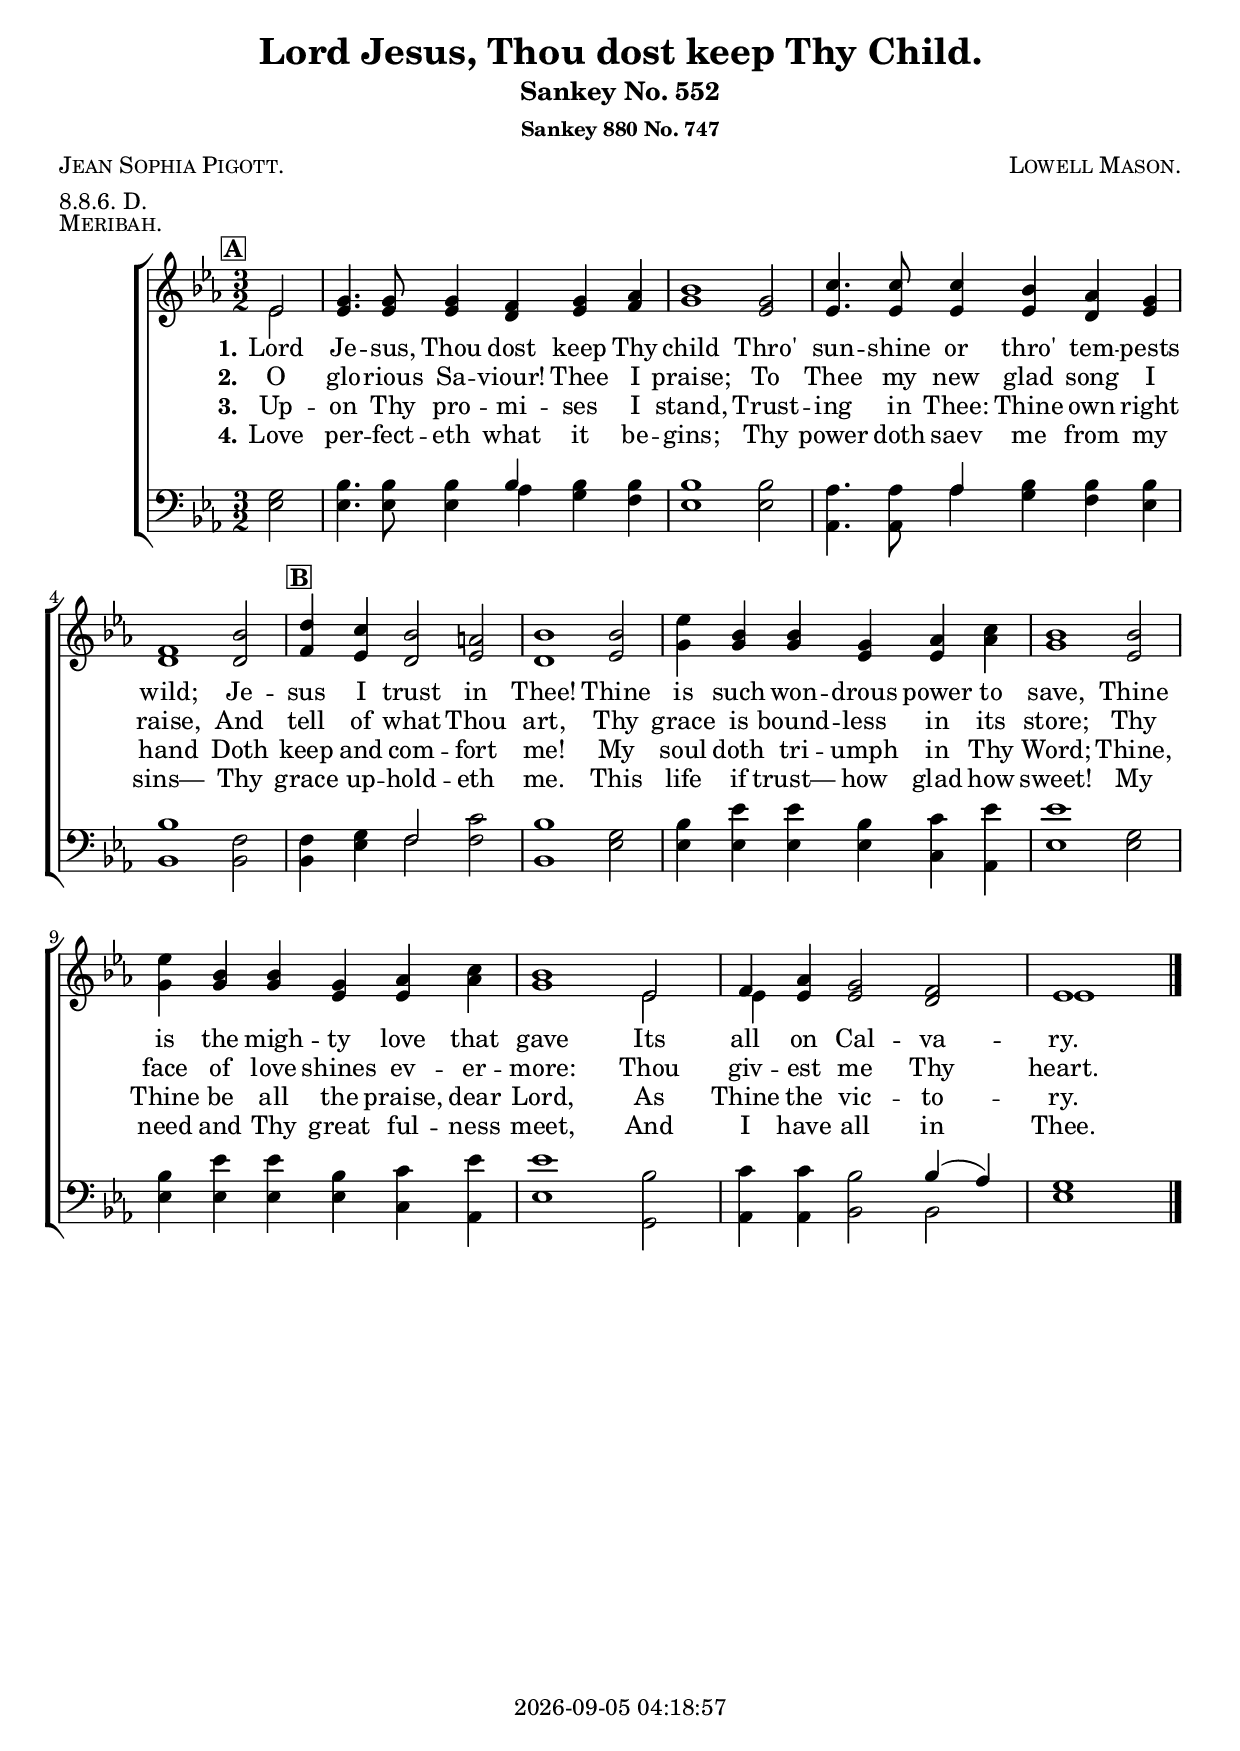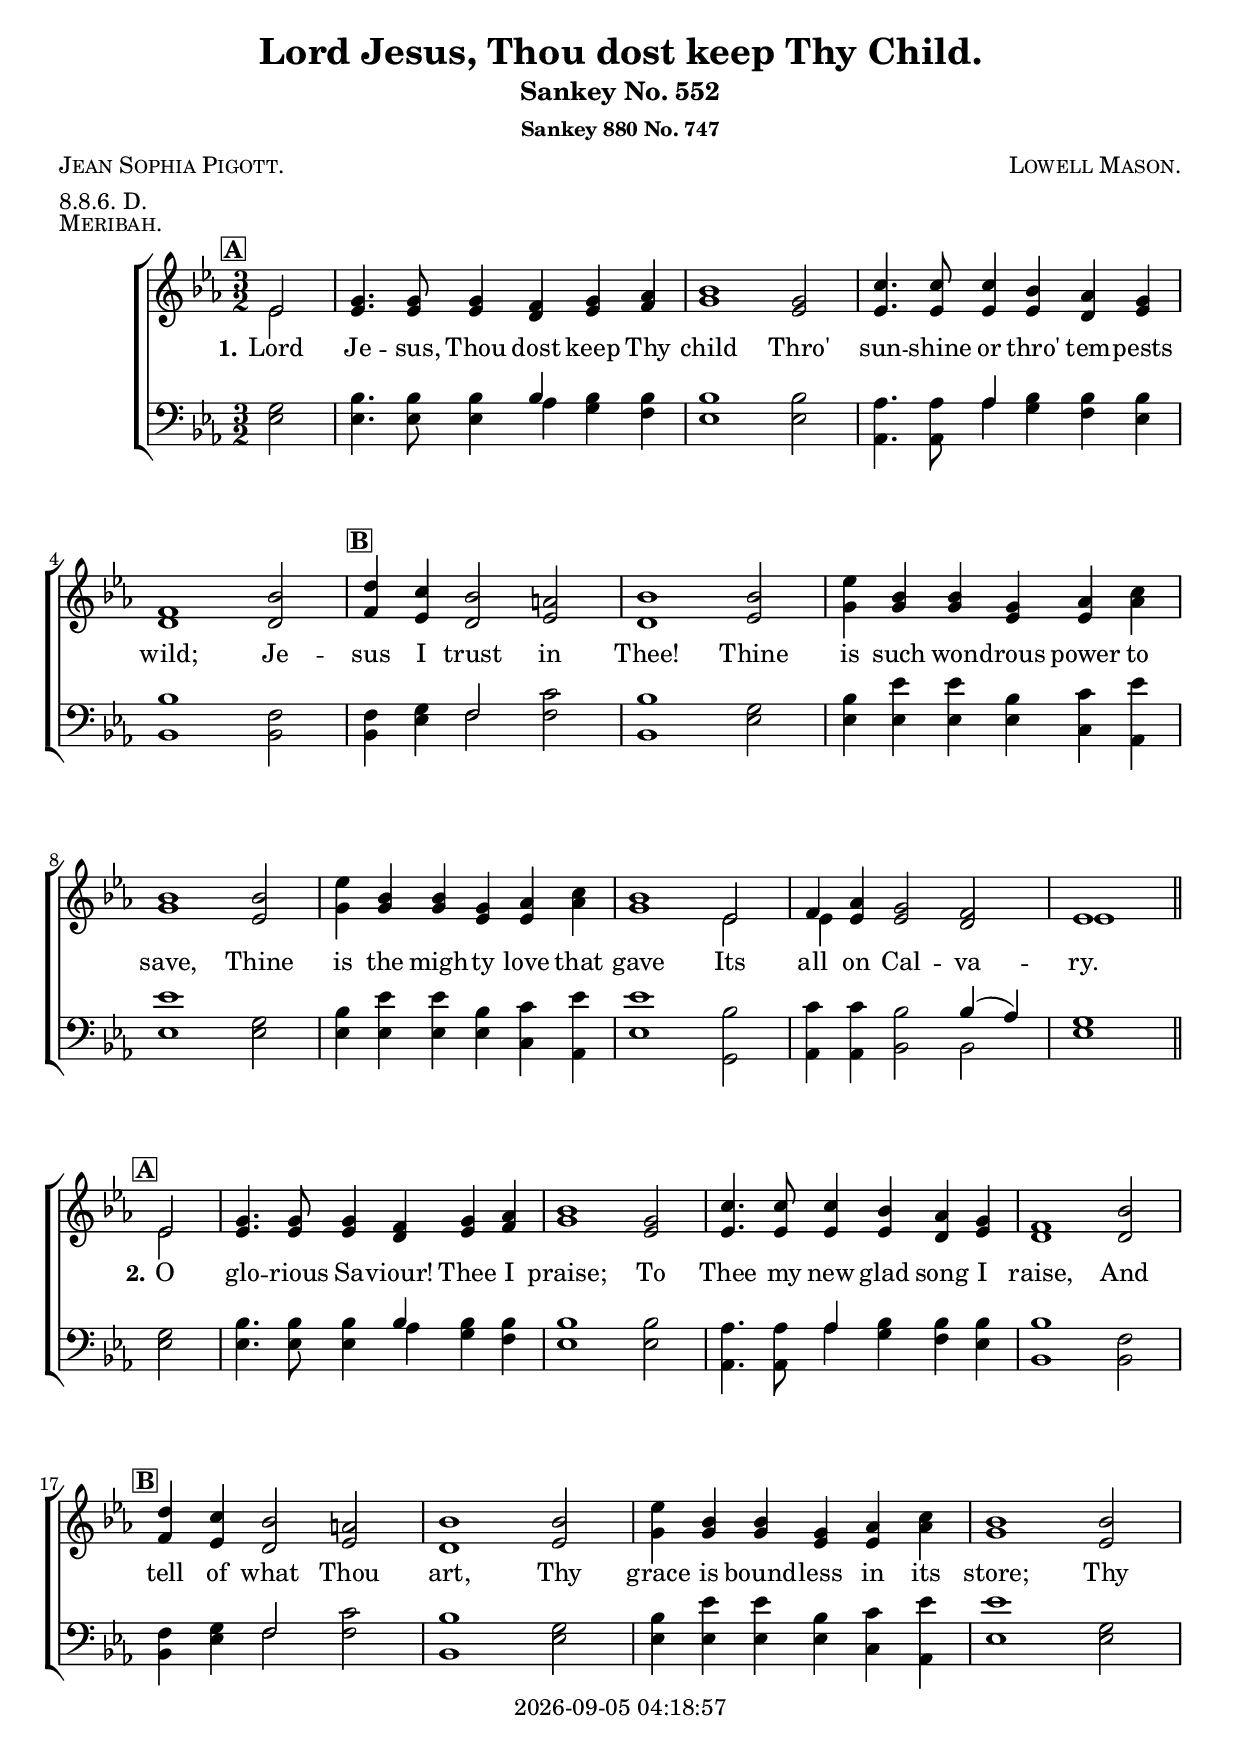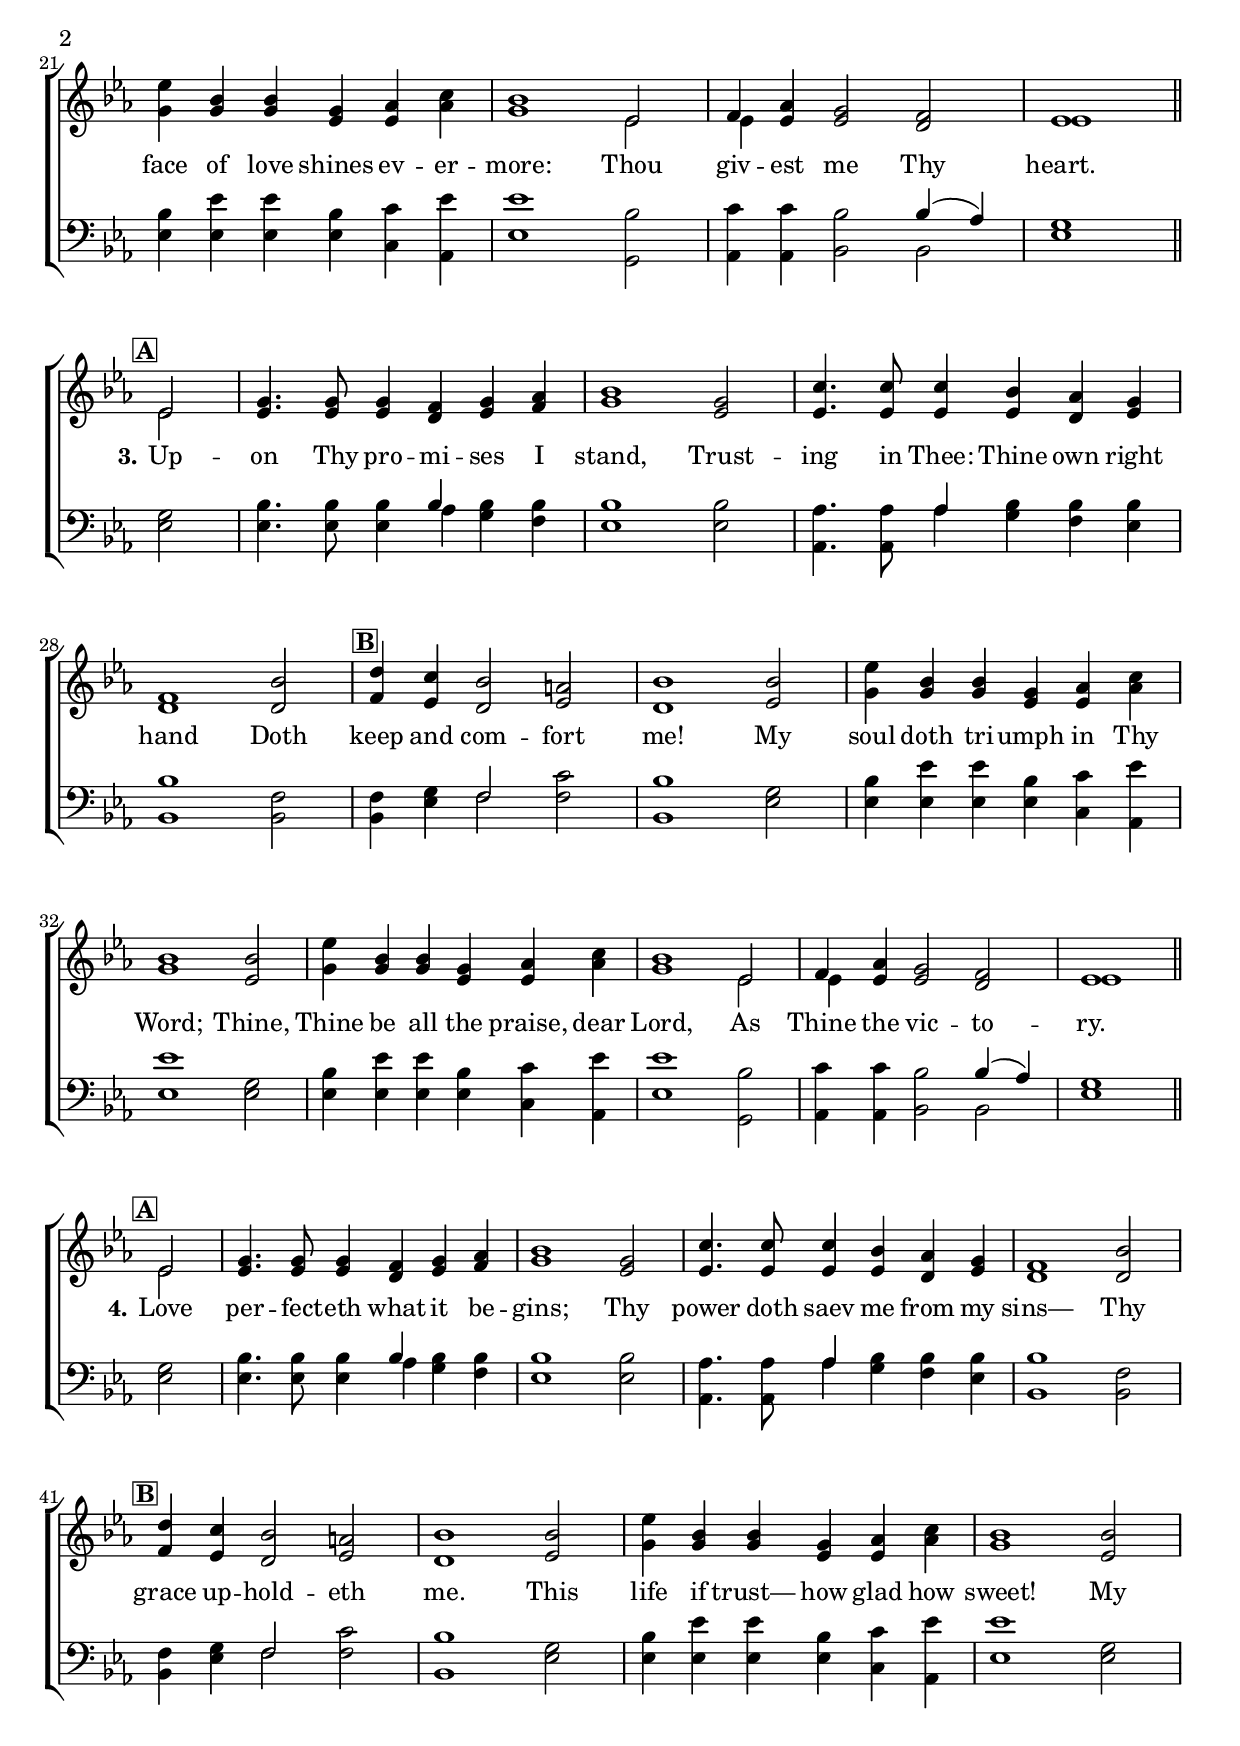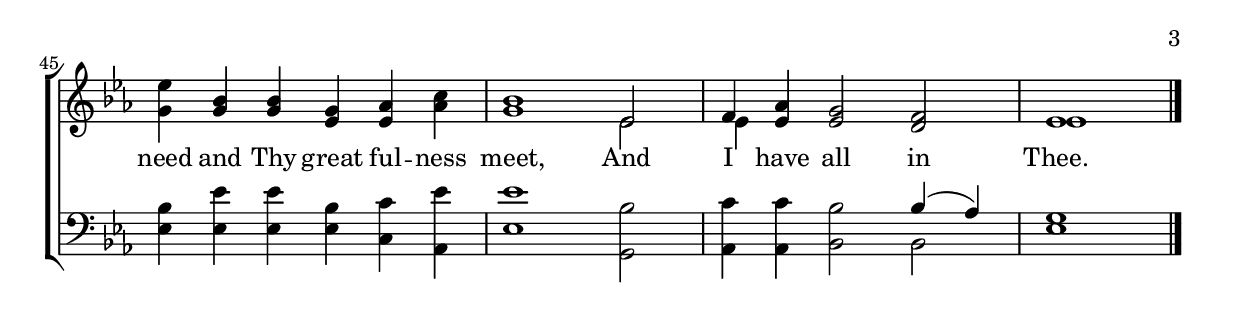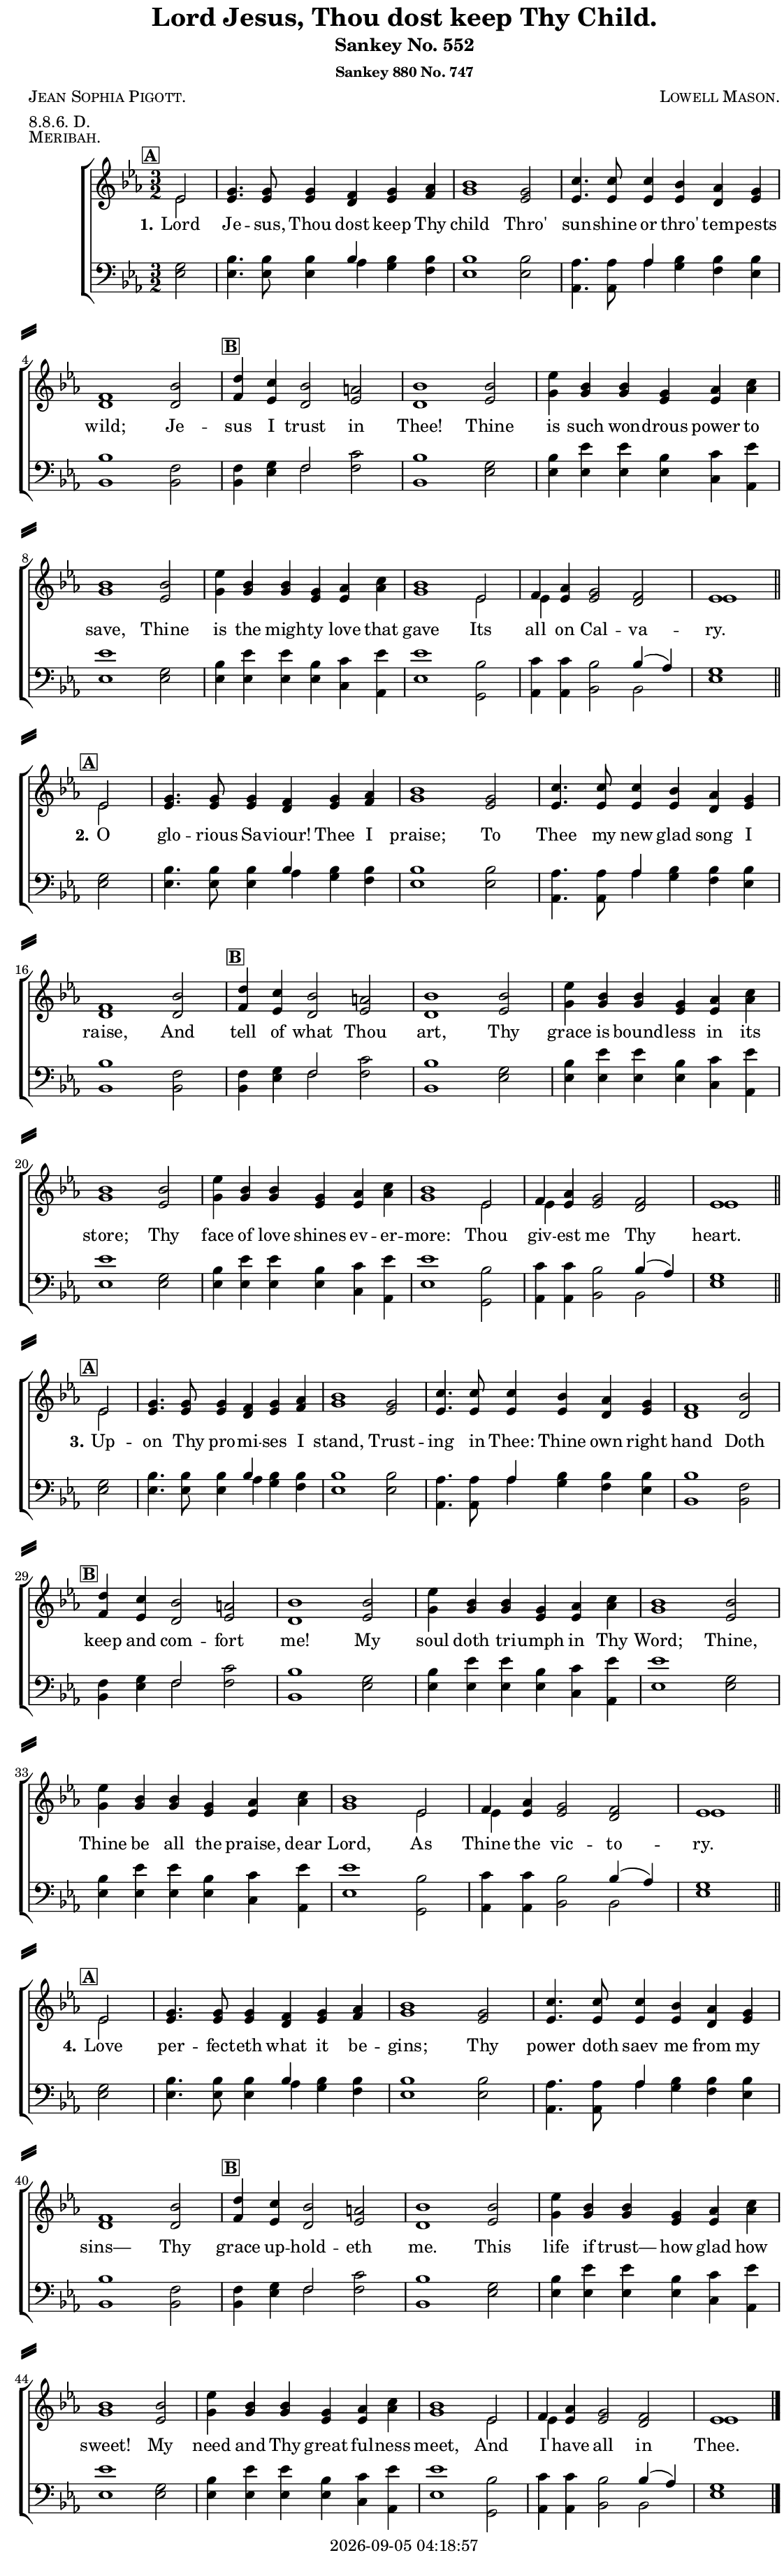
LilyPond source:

\version "2.22.1"

\include "articulate.ly"

today = #(strftime "%Y-%m-%d %H:%M:%S" (localtime (current-time)))

\header {
% centered at top
%  dedication  = "dedication"
  title       = "Lord Jesus, Thou dost keep Thy Child."
  subtitle    = "Sankey No. 552"
  subsubtitle = "Sankey 880 No. 747"
%  instrument  = "instrument"
  
% arrangement of following lines:
%
%  poet    composer
%  meter   arranger
%  piece       opus

  composer    = \markup\smallCaps "Lowell Mason."
%  arranger    = "arranger"
%  opus        = "opus"

  poet        = \markup\smallCaps "Jean Sophia Pigott."
  meter       = \markup\smallCaps "8.8.6. D."
  piece       = \markup\smallCaps "Meribah."

% centered at bottom
% tagline     = "tagline" % default lilypond version
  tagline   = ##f
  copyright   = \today
}

% #(set-global-staff-size 16)

global = {
  \key ees \major
  \time 3/2
  \partial 2
}

RehearsalTrack = {
% \set Score.currentBarNumber = #5
  \textMark \markup { \box \bold "A" } s2 s1.*4
  \textMark \markup { \box \bold "B" }    s1.*7 s1
}

TempoTrack = {
  \set Score.tempoHideNote = ##t
  \tempo 4=120
}

nl = { \bar "||" \break }

soprano = \relative {
  \autoBeamOff
  ees'2 | g4. 8 4 f g aes | bes1 g2 | c4. 8 4 bes aes g | f1 bes2 |
  d4 c bes2 a | bes1
  \repeat unfold 2 {bes2 | ees4 bes bes g aes c | bes1}
  ees,2 | f4 aes g2 f | ees1
}

alto = \relative {
  \autoBeamOff
  ees'2 | 4. 8 4 d ees f | g1 ees2 | 4. 8 4 4 d ees | d1 2 |
  f4 ees d2 ees | d1
  \repeat unfold 2 {ees2 | g4 4 4 ees ees aes | g1}
  ees2 | 4 4 2 d | ees1
}

tenor = \relative {
  \autoBeamOff
  g2 | bes4. 8 4 4 4 4 | 1 2 | aes4. 8 4 bes4 4 4 | 1 f2 |
  f4 g f2 c' | bes1
  \repeat unfold 2 {g2 | bes4 ees ees bes c ees | 1}
  bes2 | c4 4 bes2 4(aes) | g1
}

bass = \relative {
  \autoBeamOff
  ees2 | 4. 8 4 aes g f | ees1 2 | aes,4. 8 aes'4 g f ees | bes1 2 |
  bes4 ees f2 2 | bes,1
  \repeat unfold 2 {ees2 | 4 4 4 4 c aes | ees'1}
  g,2 | aes4 4 bes2 2 | ees1
}

nom  = {   \set ignoreMelismata = ##t }
yesm = { \unset ignoreMelismata       }

chorus = \lyricmode {
}

chorusMen = \lyricmode {
}

verses = 4

wordsOne = \lyricmode {
  \set stanza = "1."
  Lord Je -- sus, Thou dost keep Thy child
  Thro' sun -- shine or thro' tem -- pests wild;
  Je -- sus I trust in Thee!
  Thine is such won -- drous power to save,
  Thine is the migh -- ty love that gave
  Its all on Cal -- va -- ry.
}
  
wordsTwo = \lyricmode {
  \set stanza = "2."
  O glo -- rious Sa -- viour! Thee I praise;
  To Thee my new glad song I raise,
  And tell of what Thou art,
  Thy grace is bound -- less in its store;
  Thy face of love shines ev -- er -- more:
  Thou giv -- est me Thy heart.
}
  
wordsThree = \lyricmode {
  \set stanza = "3."
  Up -- on Thy pro -- mi -- ses I stand,
  Trust -- ing in Thee: Thine own right hand
  Doth keep and com -- fort me!
  My soul doth tri -- umph in Thy Word;
  Thine, Thine be all the praise, dear Lord,
  As Thine the vic -- to -- ry.
}
  
wordsFour = \lyricmode {
  \set stanza = "4."
  Love per -- fect -- eth what it be -- gins;
  Thy power doth saev me from my sins—
  Thy grace up -- hold -- eth me.
  This life if trust— how glad how sweet!
  My need and Thy great ful -- ness meet,
  And I have all in Thee.
}
  
wordsMidi = \lyricmode {
  \set stanza = "1."
  "Lord " Je "sus, " "Thou " "dost " "keep " "Thy " "child "
  "\nThro' " sun "shine " "or " "thro' " tem "pests " "wild; "
  "\nJe" "sus " "I " "trust " "in " "Thee! "
  "\nThine " "is " "such " won "drous " "power " "to " "save, "
  "\nThine " "is " "the " migh "ty " "love " "that " "gave "
  "\nIts " "all " "on " Cal va "ry.\n"

  \set stanza = "2."
  "\nO " glo "rious " Sa "viour! " "Thee " "I " "praise; "
  "\nTo " "Thee " "my " "new " "glad " "song " "I " "raise, "
  "\nAnd " "tell " "of " "what " "Thou " "art, "
  "\nThy " "grace " "is " bound "less " "in " "its " "store; "
  "\nThy " "face " "of " "love " "shines " ev er "more: "
  "\nThou " giv "est " "me " "Thy " "heart.\n"

  \set stanza = "3."
  "\nUp" "on " "Thy " pro mi "ses " "I " "stand, "
  "\nTrust" "ing " "in " "Thee: " "Thine " "own " "right " "hand "
  "\nDoth " "keep " "and " com "fort " "me! "
  "\nMy " "soul " "doth " tri "umph " "in " "Thy " "Word; "
  "\nThine, " "Thine " "be " "all " "the " "praise, " "dear " "Lord, "
  "\nAs " "Thine " "the " vic to "ry.\n"

  \set stanza = "4."
  "\nLove " per fect "eth " "what " "it " be "gins; "
  "\nThy " "power " "doth " "saev " "me " "from " "my " "sins— "
  "\nThy " "grace " up hold "eth " "me. "
  "\nThis " "life " "if " "trust— " "how " "glad " "how " "sweet! "
  "\nMy " "need " "and " "Thy " "great " ful "ness " "meet, "
  "\nAnd " "I " "have " "all " "in " "Thee. "
}

wordsMidiMen = \lyricmode {
}

\book {
  \bookOutputSuffix "midi"
  \score {
%    \articulate
        \new ChoirStaff <<
                                % Soprano staff
          \new Staff = soprano
          <<
            \new Voice { \repeat unfold \verses \TempoTrack     }
            \new Voice { \global \repeat unfold \verses \soprano \bar "|." }
            \addlyrics \wordsMidi
          >>
                                % Alto staff
          \new Staff = alto
          <<
            \new Voice { \global \repeat unfold \verses { \alto \nl } \bar "|." }
          >>
                                % Tenor staff
          \new Staff = tenor
          <<
            \clef "treble_8"
            \new Voice { \global \repeat unfold \verses \tenor }
            \addlyrics \wordsMidiMen
          >>
                                % Bass staff
          \new Staff = bass
          <<
            \clef "bass"
            \new Voice { \global \repeat unfold \verses \bass }
          >>
        >>
    \midi {}
  }
}

\book {
  \bookOutputSuffix "repeat"
  \score {
        \new ChoirStaff <<
                                  % Joint soprano/alto staff
          \new Staff = women \with { printPartCombineTexts = ##f }
          <<
            \new Voice \RehearsalTrack
            \new Voice \TempoTrack
            \new NullVoice = "aligner" \soprano
            \new Voice \partCombine #'(2 . 88) { \global \soprano \bar "|." } { \global \alto }
            \new Lyrics \lyricsto "aligner" { \wordsOne \chorus }
            \new Lyrics \lyricsto "aligner"   \wordsTwo
            \new Lyrics \lyricsto "aligner"   \wordsThree
            \new Lyrics \lyricsto "aligner"   \wordsFour
          >>
                                  % Joint tenor/bass staff
          \new Staff = men \with { printPartCombineTexts = ##f }
          <<
            \clef "bass"
            \new Voice \partCombine #'(2 . 88) { \global \tenor } { \global \bass }
            \new NullVoice = alignerT { \tenor }
          >>
          \new Lyrics \with {alignAboveContext = men} \lyricsto alignerT \chorusMen
        >>
    \layout {
      indent = 1.5\cm
      \pointAndClickOff
      \context {
        \Staff \RemoveAllEmptyStaves
      }
    }
  }
}

singlescore = {
        \new ChoirStaff <<
                                  % Joint soprano/alto staff
          \new Staff = women \with { printPartCombineTexts = ##f }
          <<
            \new Voice { \repeat unfold \verses \RehearsalTrack }
            \new Voice { \repeat unfold \verses \TempoTrack }
            \new NullVoice = "aligner" { \repeat unfold \verses \soprano }
            \new Voice \partCombine #'(2 . 88) { \global \repeat unfold \verses \soprano \bar "|." }
                                    { \global \repeat unfold \verses { \alto \nl } \bar "|." }
            \new Lyrics \lyricsto "aligner" { \wordsOne   \chorus
                                              \wordsTwo   \chorus
                                              \wordsThree \chorus
                                              \wordsFour  \chorus
                                            }
          >>
                                  % Joint tenor/bass staff
          \new Staff = men \with { printPartCombineTexts = ##f }
          <<
            \clef "bass"
            \new Voice \partCombine #'(2 . 88) { \global \repeat unfold \verses \tenor }
                                    { \global \repeat unfold \verses \bass }
            \new NullVoice = alignerT { \repeat unfold \verses \tenor }
          >>
          \new Lyrics \with {alignAboveContext = men} \lyricsto alignerT { \repeat unfold \verses \chorusMen }
        >>
}

\book {
  \bookOutputSuffix "single"
  \score {
    \singlescore
    \layout {
      indent = 1.5\cm
      \pointAndClickOff
      \context {
        \Staff \RemoveAllEmptyStaves
      }
    }
  }
}

\book {
  \bookOutputSuffix "singlepage"
  \paper {
    top-margin = 0
    left-margin = 7
    right-margin = 1
    paper-width = 190\mm
    page-breaking = #ly:one-page-breaking
    system-system-spacing.basic-distance = #15
    system-separator-markup = \slashSeparator
  }
  \score {
    \singlescore
    \layout {
      indent = 1.5\cm
      \pointAndClickOff
      \context {
        \Staff \RemoveAllEmptyStaves
      }
    }
  }
}
